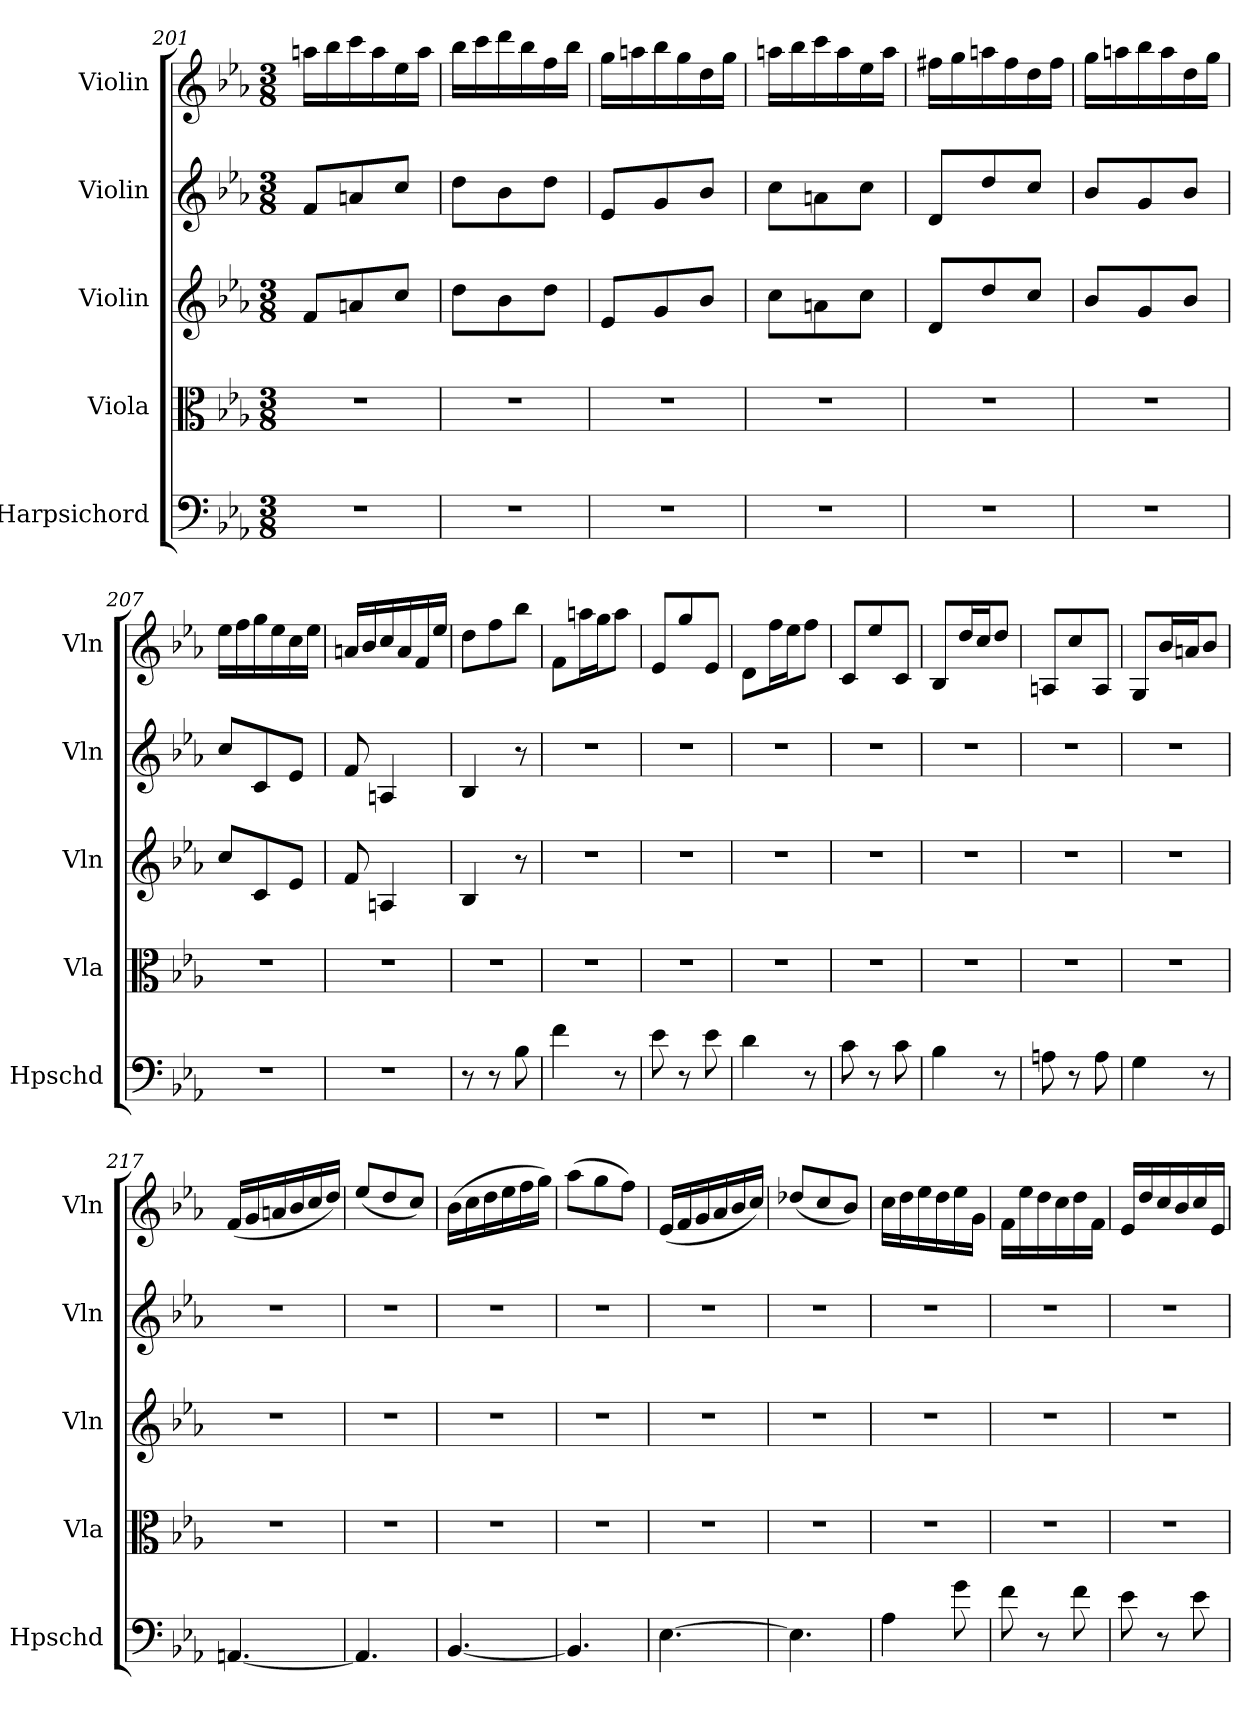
**kern	**kern	**kern	**kern	**kern
*part5	*part4	*part3	*part2	*part1
*staff5	*staff4	*staff3	*staff2	*staff1
*I"Harpsichord	*I"Viola	*I"Violin	*I"Violin	*I"Violin
*I'Hpschd	*I'Vla	*I'Vln	*I'Vln	*I'Vln
*clefF4	*clefC3	*clefG2	*clefG2	*clefG2
*k[b-e-a-]	*k[b-e-a-]	*k[b-e-a-]	*k[b-e-a-]	*k[b-e-a-]
*E-:	*E-:	*E-:	*E-:	*E-:
*M3/8	*M3/8	*M3/8	*M3/8	*M3/8
=201	=201	=201	=201	=201
4.r	4.r	8f/L	8f/L	16aan\LL
.	.	.	.	16bb-\
.	.	8an/	8an/	16ccc\
.	.	.	.	16aa\
.	.	8cc/J	8cc/J	16ee-\
.	.	.	.	16aa\JJ
=202	=202	=202	=202	=202
4.r	4.r	8dd\L	8dd\L	16bb-\LL
.	.	.	.	16ccc\
.	.	8b-\	8b-\	16ddd\
.	.	.	.	16bb-\
.	.	8dd\J	8dd\J	16ff\
.	.	.	.	16bb-\JJ
=203	=203	=203	=203	=203
4.r	4.r	8e-/L	8e-/L	16gg\LL
.	.	.	.	16aan\
.	.	8g/	8g/	16bb-\
.	.	.	.	16gg\
.	.	8b-/J	8b-/J	16dd\
.	.	.	.	16gg\JJ
=204	=204	=204	=204	=204
4.r	4.r	8cc\L	8cc\L	16aan\LL
.	.	.	.	16bb-\
.	.	8an\	8an\	16ccc\
.	.	.	.	16aa\
.	.	8cc\J	8cc\J	16ee-\
.	.	.	.	16aa\JJ
=205	=205	=205	=205	=205
4.r	4.r	8d/L	8d/L	16ff#X\LL
.	.	.	.	16gg\
.	.	8dd/	8dd/	16aan\
.	.	.	.	16ff#\
.	.	8cc/J	8cc/J	16dd\
.	.	.	.	16ff#\JJ
=206	=206	=206	=206	=206
4.r	4.r	8b-/L	8b-/L	16gg\LL
.	.	.	.	16aan\
.	.	8g/	8g/	16bb-\
.	.	.	.	16aa\
.	.	8b-/J	8b-/J	16dd\
.	.	.	.	16gg\JJ
=207	=207	=207	=207	=207
4.r	4.r	8cc/L	8cc/L	16ee-\LL
.	.	.	.	16ff\
.	.	8c/	8c/	16gg\
.	.	.	.	16ee-\
.	.	8e-/J	8e-/J	16cc\
.	.	.	.	16ee-\JJ
=208	=208	=208	=208	=208
4.r	4.r	8f/	8f/	16an/LL
.	.	.	.	16b-/
.	.	4An/	4An/	16cc/
.	.	.	.	16a/
.	.	.	.	16f/
.	.	.	.	16ee-/JJ
=209	=209	=209	=209	=209
8r	4.r	4B-/	4B-/	8dd\L
8r	.	.	.	8ff\
8B-\	.	8r	8r	8bb-\J
=210	=210	=210	=210	=210
4f\	4.r	4.r	4.r	8f\L
.	.	.	.	16aan\L
.	.	.	.	16gg\J
8r	.	.	.	8aa\J
=211	=211	=211	=211	=211
8e-\	4.r	4.r	4.r	8e-/L
8r	.	.	.	8gg/
8e-\	.	.	.	8e-/J
=212	=212	=212	=212	=212
4d\	4.r	4.r	4.r	8d\L
.	.	.	.	16ff\L
.	.	.	.	16ee-\J
8r	.	.	.	8ff\J
=213	=213	=213	=213	=213
8c\	4.r	4.r	4.r	8c/L
8r	.	.	.	8ee-/
8c\	.	.	.	8c/J
=214	=214	=214	=214	=214
4B-\	4.r	4.r	4.r	8B-/L
.	.	.	.	16dd/L
.	.	.	.	16cc/J
8r	.	.	.	8dd/J
=215	=215	=215	=215	=215
8An\	4.r	4.r	4.r	8An/L
8r	.	.	.	8cc/
8A\	.	.	.	8A/J
=216	=216	=216	=216	=216
4G\	4.r	4.r	4.r	8G/L
.	.	.	.	16b-/L
.	.	.	.	16an/J
8r	.	.	.	8b-/J
=217	=217	=217	=217	=217
[4.AAn/	4.r	4.r	4.r	(16f/LL
.	.	.	.	16g/
.	.	.	.	16an/
.	.	.	.	16b-/
.	.	.	.	16cc/
.	.	.	.	16dd/JJ)
=218	=218	=218	=218	=218
4.AA/]	4.r	4.r	4.r	(8ee-/L
.	.	.	.	8dd/
.	.	.	.	8cc/J)
=219	=219	=219	=219	=219
[4.BB-/	4.r	4.r	4.r	(16b-\LL
.	.	.	.	16cc\
.	.	.	.	16dd\
.	.	.	.	16ee-\
.	.	.	.	16ff\
.	.	.	.	16gg\JJ)
=220	=220	=220	=220	=220
4.BB-/]	4.r	4.r	4.r	(8aa-\L
.	.	.	.	8gg\
.	.	.	.	8ff\J)
=221	=221	=221	=221	=221
[4.E-\	4.r	4.r	4.r	(16e-/LL
.	.	.	.	16f/
.	.	.	.	16g/
.	.	.	.	16a-/
.	.	.	.	16b-/
.	.	.	.	16cc/JJ)
=222	=222	=222	=222	=222
4.E-\]	4.r	4.r	4.r	(8dd-X/L
.	.	.	.	8cc/
.	.	.	.	8b-/J)
=223	=223	=223	=223	=223
4A-\	4.r	4.r	4.r	16cc\LL
.	.	.	.	16dd\
.	.	.	.	16ee-\
.	.	.	.	16dd\
8g\	.	.	.	16ee-\
.	.	.	.	16g\JJ
=224	=224	=224	=224	=224
8f\	4.r	4.r	4.r	16f\LL
.	.	.	.	16ee-\
8r	.	.	.	16dd\
.	.	.	.	16cc\
8f\	.	.	.	16dd\
.	.	.	.	16f\JJ
=225	=225	=225	=225	=225
8e-\	4.r	4.r	4.r	16e-/LL
.	.	.	.	16dd/
8r	.	.	.	16cc/
.	.	.	.	16b-/
8e-\	.	.	.	16cc/
.	.	.	.	16e-/JJ
=	=	=	=	=
*-	*-	*-	*-	*-
